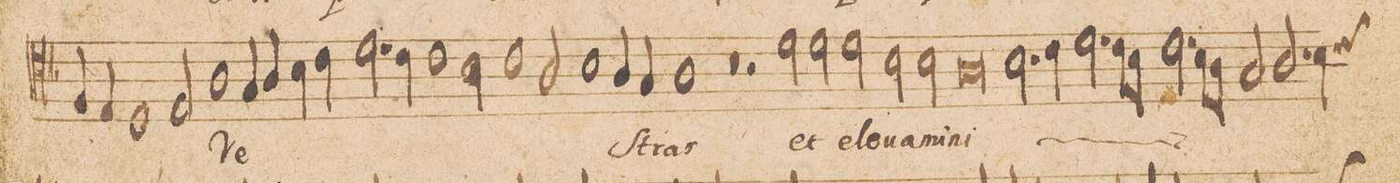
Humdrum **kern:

**kern	**text
*I"[ALTVS.]	*
*clefC4	*
*k[b-]	*
*met(c|)	*
*M2/1	*
4F/	.
4E/	.
=11-	=11-
1D	.
2E/	.
1A\	Ve-
=12-	=12-
4G/	.
4A/	.
4B-\	.
4c\	.
2.d\	.
=13-	=13-
4c\	.
1c	.
2B-\	.
=14-	=14-
1c	.
2A/	.
1B-\	.
=15-	=15-
4A/	.
4G/	.
1A	-ſtras
=16-	=16-
0r	.
=17-	=17-
2r	.
2d\	et
2d\	e-
2d\	-le-
=18-	=18-
2B-\	-ua-
2B-\	-mi-
0A	-ni
=19-	=19-
*	*ij
2.B-\	et
4c\	.
=20-	=20-
2.d\	e-
8c\L	.
8B-\J	.
2.c\	.
8B-\L	.
8A\J	.
=21-	=21-
2G/	.
2.A/	.
*custos:c	*
4B-\	.
*-	*-
